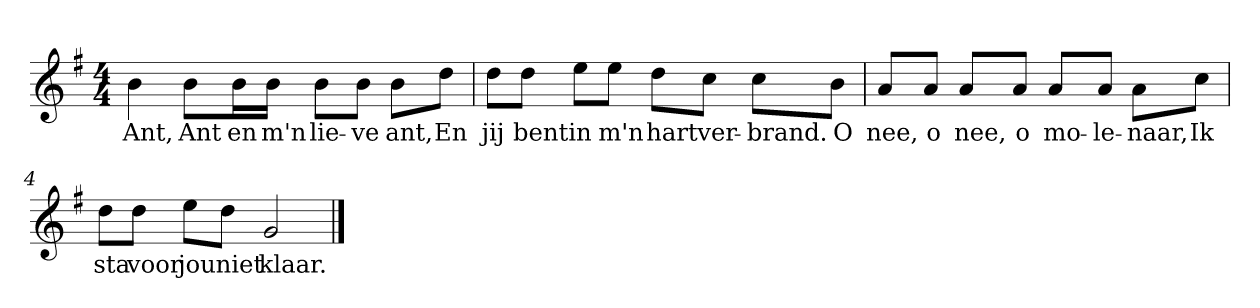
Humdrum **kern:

**kern	**text
*part1	*part1
*staff1	*staff1
*clefG2	*
*k[f#]	*
*G:	*
*M4/4	*
*MM120	*
=1	=1
4b	Ant,
8b\L	Ant
16b\L	en
16b\JJ	m'n
8b\L	lie-
8b\J	-ve
8b\L	ant,
8dd\J	En
=2	=2
8dd\L	jij
8dd\J	bent
8ee\L	in
8ee\J	m'n
8dd\L	hart
8cc\J	ver-
8cc\L	-brand.
8b\J	O
=3	=3
8a/L	nee,
8a/J	o
8a/L	nee,
8a/J	o
8a/L	mo-
8a/J	-le-
8a\L	-naar,
8cc\J	Ik
=4	=4
8dd\L	sta
8dd\J	voor
8ee\L	jou
8dd\J	niet
2g	klaar.
==	==
*-	*-
